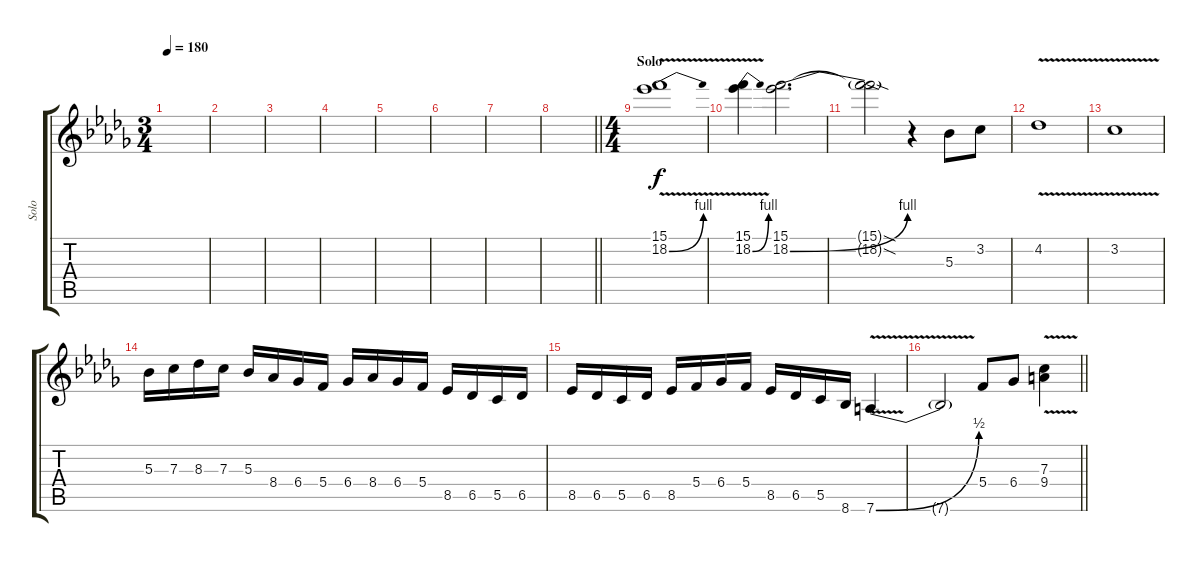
\track ("Solo" "Solo") {instrument distortionguitar}
\staff {score tabs}
\tuning (D4 A3 F3 C3 G2 D2) {hide}
\ts (3 4)
\tempo 180
\clef g2
\ks bbminor
|
|
|
|
|
|
|
\barLineRight lightlight
|
\ts (4 4)
\section ("" "Solo")
(15.1 18.2{be (bend 0 0 60 4) v}).1 |
(15.1 18.2{be (bend 0 0 60 4) v}).4 (15.1 18.2{be (bend 0 0 60 4)}).2{d} |
(15.1{sod t} 18.2{sod t}).2 r.4 5.3.8 3.2.8 |
4.2{v}.1 |
3.2{v}.1 |
5.3.16 7.3.16 8.3.16 7.3.16 5.3.16 8.4.16 6.4.16 5.4.16 6.4.16 8.4.16 6.4.16 5.4.16 8.5.16 6.5.16 5.5.16 6.5.16 |
8.5.16 6.5.16 5.5.16 6.5.16 8.5.16 5.4.16 6.4.16 5.4.16 8.5.16 6.5.16 5.5.16 8.6.16 7.6{be (bend 0 0 60 2) v}.4 |
\barLineRight lightlight
7.6{t}.2 5.4.8 6.4.8 (7.3{v} 9.4).4
